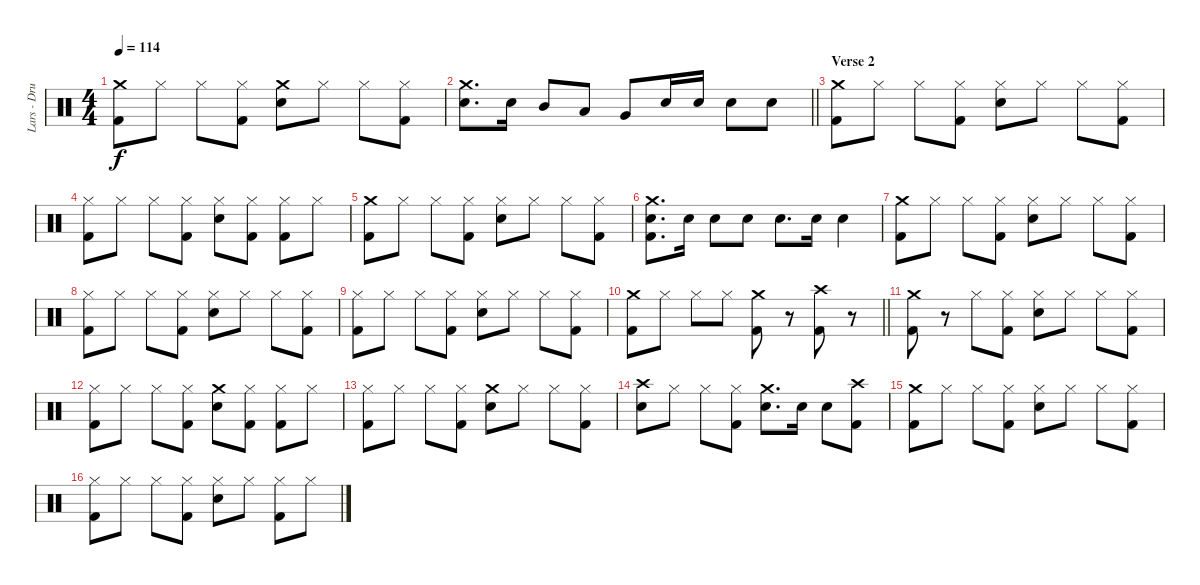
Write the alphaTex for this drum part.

\track ("Lars - Drums" "Lars - Dru") {instrument percussion}
\staff {score}
\articulation defaults
\ts (4 4)
\tempo 114
\clef neutral
\ks c
("Crash medium (hit)" "Kick (hit) 2").8{dy f} "Hi-Hat (closed)".8 "Hi-Hat (closed)".8 ("Hi-Hat (closed)" "Kick (hit) 2").8 ("Crash medium (hit)" "Snare (hit) 2").8 "Hi-Hat (closed)".8 "Hi-Hat (closed)".8 ("Hi-Hat (closed)" "Kick (hit) 2").8 |
\barLineRight lightlight
("Crash medium (hit)" "Snare (hit) 2").8{d} "Snare (hit) 2".16 "Mid Tom (hit)".8 "Low Tom (hit)".8 "Very Low Tom (hit)".8 "Snare (hit) 2".16 "Snare (hit) 2".16 "Snare (hit) 2".8 "Snare (hit) 2".8 |
\section ("" "Verse 2")
("Crash medium (hit)" "Kick (hit) 2").8 "Hi-Hat (closed)".8 "Hi-Hat (closed)".8 ("Hi-Hat (closed)" "Kick (hit) 2").8 ("Hi-Hat (closed)" "Snare (hit) 2").8 "Hi-Hat (closed)".8 "Hi-Hat (closed)".8 ("Hi-Hat (closed)" "Kick (hit) 2").8 |
("Hi-Hat (closed)" "Kick (hit) 2").8 "Hi-Hat (closed)".8 "Hi-Hat (closed)".8 ("Hi-Hat (closed)" "Kick (hit) 2").8 ("Hi-Hat (closed)" "Snare (hit) 2").8 ("Hi-Hat (closed)" "Kick (hit) 2").8 ("Hi-Hat (closed)" "Kick (hit) 2").8 "Hi-Hat (closed)".8 |
("Crash medium (hit)" "Kick (hit) 2").8 "Hi-Hat (closed)".8 "Hi-Hat (closed)".8 ("Hi-Hat (closed)" "Kick (hit) 2").8 ("Hi-Hat (closed)" "Snare (hit) 2").8 "Hi-Hat (closed)".8 "Hi-Hat (closed)".8 ("Hi-Hat (closed)" "Kick (hit) 2").8 |
("Crash medium (hit)" "Kick (hit) 2" "Snare (hit) 2").8{d} "Snare (hit) 2".16 "Snare (hit) 2".8 "Snare (hit) 2".8 "Snare (hit) 2".8{d} "Snare (hit) 2".16 "Snare (hit) 2".4 |
("Crash medium (hit)" "Kick (hit) 2").8 "Hi-Hat (closed)".8 "Hi-Hat (closed)".8 ("Hi-Hat (closed)" "Kick (hit) 2").8 ("Hi-Hat (closed)" "Snare (hit) 2").8 "Hi-Hat (closed)".8 "Hi-Hat (closed)".8 ("Hi-Hat (closed)" "Kick (hit) 2").8 |
("Hi-Hat (closed)" "Kick (hit) 2").8 "Hi-Hat (closed)".8 "Hi-Hat (closed)".8 ("Hi-Hat (closed)" "Kick (hit) 2").8 ("Hi-Hat (closed)" "Snare (hit) 2").8 "Hi-Hat (closed)".8 "Hi-Hat (closed)".8 ("Hi-Hat (closed)" "Kick (hit) 2").8 |
("Hi-Hat (closed)" "Kick (hit) 2").8 "Hi-Hat (closed)".8 "Hi-Hat (closed)".8 ("Hi-Hat (closed)" "Kick (hit) 2").8 ("Hi-Hat (closed)" "Snare (hit) 2").8 "Hi-Hat (closed)".8 "Hi-Hat (closed)".8 ("Hi-Hat (closed)" "Kick (hit) 2").8 |
\barLineRight lightlight
("Crash medium (hit)" "Kick (hit) 2").8 "Hi-Hat (closed)".8 "Hi-Hat (closed)".8 "Hi-Hat (closed)".8 ("Crash medium (hit)" "Kick (hit) 2").8 r.8 ("Crash high (hit)" "Kick (hit) 2").8 r.8 |
("Crash medium (hit)" "Kick (hit) 2").8 r.8 "Hi-Hat (closed)".8 ("Hi-Hat (closed)" "Kick (hit) 2").8 ("Hi-Hat (closed)" "Snare (hit) 2").8 "Hi-Hat (closed)".8 "Hi-Hat (closed)".8 ("Hi-Hat (closed)" "Kick (hit) 2").8 |
("Hi-Hat (closed)" "Kick (hit) 2").8 "Hi-Hat (closed)".8 "Hi-Hat (closed)".8 ("Hi-Hat (closed)" "Kick (hit) 2").8 ("Crash medium (hit)" "Snare (hit) 2").8 ("Hi-Hat (closed)" "Kick (hit) 2").8 ("Hi-Hat (closed)" "Kick (hit) 2").8 "Hi-Hat (closed)".8 |
("Hi-Hat (closed)" "Kick (hit) 2").8 "Hi-Hat (closed)".8 "Hi-Hat (closed)".8 ("Hi-Hat (closed)" "Kick (hit) 2").8 ("Crash medium (hit)" "Snare (hit) 2").8 "Hi-Hat (closed)".8 "Hi-Hat (closed)".8 ("Hi-Hat (closed)" "Kick (hit) 2").8 |
("Crash high (hit)" "Snare (hit) 2").8 "Hi-Hat (closed)".8 "Hi-Hat (closed)".8 ("Hi-Hat (closed)" "Kick (hit) 2").8 ("Crash medium (hit)" "Snare (hit) 2").8{d} "Snare (hit) 2".16 "Snare (hit) 2".8 ("Crash high (hit)" "Kick (hit) 2").8 |
("Crash medium (hit)" "Kick (hit) 2").8 "Hi-Hat (closed)".8 "Hi-Hat (closed)".8 ("Hi-Hat (closed)" "Kick (hit) 2").8 ("Hi-Hat (closed)" "Snare (hit) 2").8 "Hi-Hat (closed)".8 "Hi-Hat (closed)".8 ("Hi-Hat (closed)" "Kick (hit) 2").8 |
("Hi-Hat (closed)" "Kick (hit) 2").8 "Hi-Hat (closed)".8 "Hi-Hat (closed)".8 ("Hi-Hat (closed)" "Kick (hit) 2").8 ("Hi-Hat (closed)" "Snare (hit) 2").8 "Hi-Hat (closed)".8 ("Hi-Hat (closed)" "Kick (hit) 2").8 "Hi-Hat (closed)".8
